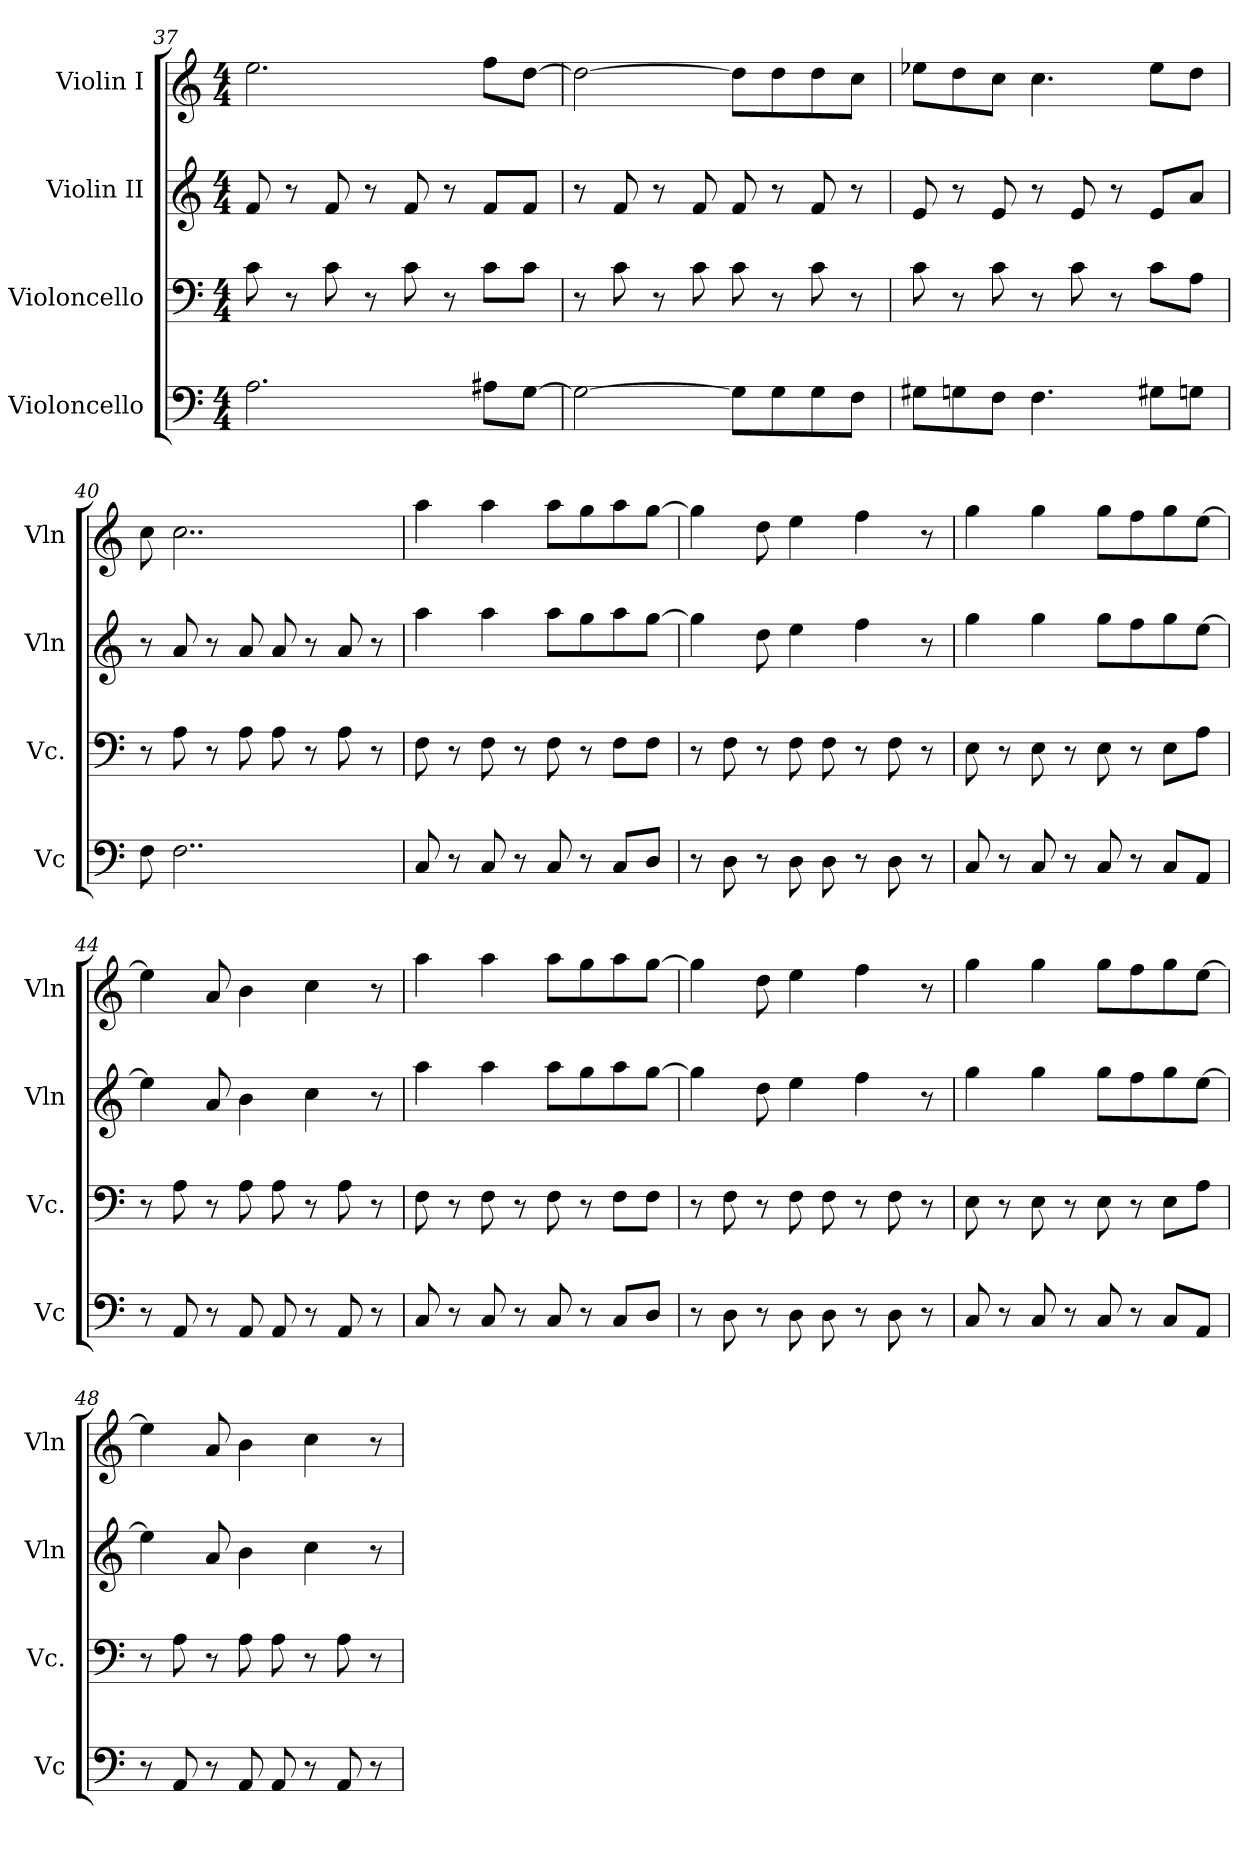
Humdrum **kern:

**kern	**kern	**dynam	**kern	**kern
*part4	*part3	*part3	*part2	*part1
*staff4	*staff3	*staff3	*staff2	*staff1
*I"Violoncello	*I"Violoncello	*	*I"Violin II	*I"Violin I
*I'Vc	*I'Vc.	*	*I'Vln	*I'Vln
!!LO:PB:g=z
*clefF4	*clefF4	*	*clefG2	*clefG2
*k[]	*k[]	*	*k[]	*k[]
*M4/4	*M4/4	*	*M4/4	*M4/4
=37	=37	=37	=37	=37
!	!	!LO:DY:b	!	!
!	!	!LO:DY:n=1:b	!	!
2.A\	8c\	mf mf	8f/	2.ee\
.	8r	.	8r	.
.	8c\	.	8f/	.
.	8r	.	8r	.
.	8c\	.	8f/	.
.	8r	.	8r	.
8A#X\L	8c\L	.	8f/L	8ff\L
[8G\J	8c\J	.	8f/J	[8dd\J
=38	=38	=38	=38	=38
2G\_	8r	.	8r	2dd\_
.	8c\	.	8f/	.
.	8r	.	8r	.
.	8c\	.	8f/	.
8G\L]	8c\	.	8f/	8dd\L]
8G\	8r	.	8r	8dd\
8G\	8c\	.	8f/	8dd\
8F\J	8r	.	8r	8cc\J
=39	=39	=39	=39	=39
8G#X\L	8c\	.	8e/	8ee-X\L
8Gn\	8r	.	8r	8dd\
8F\J	8c\	.	8e/	8cc\J
4.F\	8r	.	8r	4.cc\
.	8c\	.	8e/	.
.	8r	.	8r	.
8G#X\L	8c\L	.	8e/L	8ee-\L
8Gn\J	8A\J	.	8a/J	8dd\J
=40	=40	=40	=40	=40
8F\	8r	.	8r	8cc\
2..F\	8A\	.	8a/	2..cc\
.	8r	.	8r	.
.	8A\	.	8a/	.
.	8A\	.	8a/	.
.	8r	.	8r	.
.	8A\	.	8a/	.
.	8r	.	8r	.
!!LO:LB:g=z
=41	=41	=41	=41	=41
!	!	!LO:DY:b	!	!
!	!	!LO:DY:n=1:b	!	!
8C/	8F\	mf mf	4aa\	4aa\
8r	8r	.	.	.
8C/	8F\	.	4aa\	4aa\
8r	8r	.	.	.
8C/	8F\	.	8aa\L	8aa\L
8r	8r	.	8gg\	8gg\
8C/L	8F\L	.	8aa\	8aa\
8D/J	8F\J	.	[8gg\J	[8gg\J
=42	=42	=42	=42	=42
8r	8r	.	4gg\]	4gg\]
8D\	8F\	.	.	.
8r	8r	.	8dd\	8dd\
8D\	8F\	.	4ee\	4ee\
8D\	8F\	.	.	.
8r	8r	.	4ff\	4ff\
8D\	8F\	.	.	.
8r	8r	.	8r	8r
=43	=43	=43	=43	=43
8C/	8E\	.	4gg\	4gg\
8r	8r	.	.	.
8C/	8E\	.	4gg\	4gg\
8r	8r	.	.	.
8C/	8E\	.	8gg\L	8gg\L
8r	8r	.	8ff\	8ff\
8C/L	8E\L	.	8gg\	8gg\
8AA/J	8A\J	.	[8ee\J	[8ee\J
=44	=44	=44	=44	=44
8r	8r	.	4ee\]	4ee\]
8AA/	8A\	.	.	.
8r	8r	.	8a/	8a/
8AA/	8A\	.	4b\	4b\
8AA/	8A\	.	.	.
8r	8r	.	4cc\	4cc\
8AA/	8A\	.	.	.
8r	8r	.	8r	8r
!!LO:LB:g=z
=45	=45	=45	=45	=45
!	!	!LO:DY:b	!	!
!	!	!LO:DY:n=1:b	!	!
8C/	8F\	mf mf	4aa\	4aa\
8r	8r	.	.	.
8C/	8F\	.	4aa\	4aa\
8r	8r	.	.	.
8C/	8F\	.	8aa\L	8aa\L
8r	8r	.	8gg\	8gg\
8C/L	8F\L	.	8aa\	8aa\
8D/J	8F\J	.	[8gg\J	[8gg\J
=46	=46	=46	=46	=46
8r	8r	.	4gg\]	4gg\]
8D\	8F\	.	.	.
8r	8r	.	8dd\	8dd\
8D\	8F\	.	4ee\	4ee\
8D\	8F\	.	.	.
8r	8r	.	4ff\	4ff\
8D\	8F\	.	.	.
8r	8r	.	8r	8r
=47	=47	=47	=47	=47
8C/	8E\	.	4gg\	4gg\
8r	8r	.	.	.
8C/	8E\	.	4gg\	4gg\
8r	8r	.	.	.
8C/	8E\	.	8gg\L	8gg\L
8r	8r	.	8ff\	8ff\
8C/L	8E\L	.	8gg\	8gg\
8AA/J	8A\J	.	[8ee\J	[8ee\J
=48	=48	=48	=48	=48
8r	8r	.	4ee\]	4ee\]
8AA/	8A\	.	.	.
8r	8r	.	8a/	8a/
8AA/	8A\	.	4b\	4b\
8AA/	8A\	.	.	.
8r	8r	.	4cc\	4cc\
8AA/	8A\	.	.	.
8r	8r	.	8r	8r
=	=	=	=	=
*-	*-	*-	*-	*-
